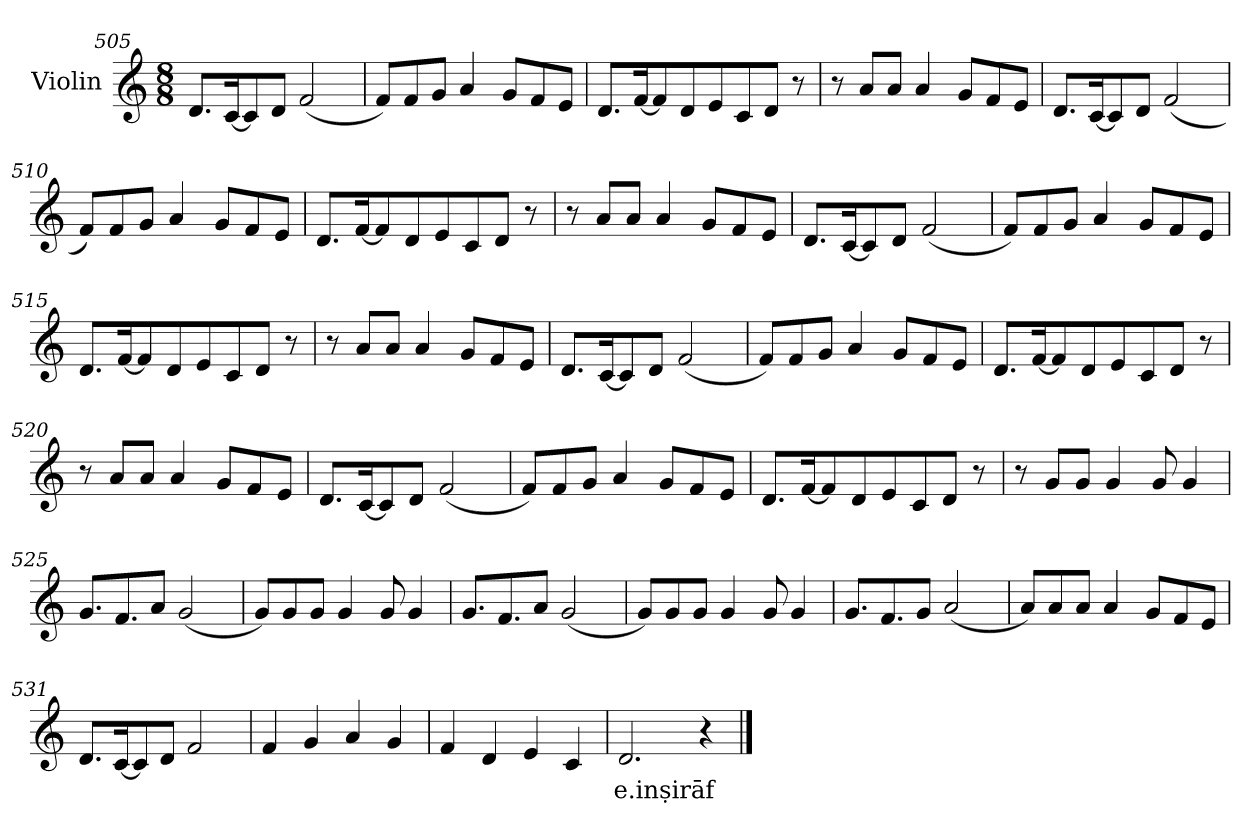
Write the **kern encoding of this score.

**kern	**text
*part1	*part1
*staff1	*staff1
*I"Violin	*
*clefG2	*
*k[]	*
*M8/8	*
=505	=505
8.d/L	.
[16c/K	.
8c/]	.
8d/J	.
(<2f/	.
!!LO:LB:g=z
=506	=506
8f/L)	.
8f/	.
8g/J	.
4a/	.
8g/L	.
8f/	.
8e/J	.
=507	=507
8.d/L	.
[16f/K	.
8f/]	.
8d/	.
8e/	.
8c/	.
8d/J	.
8r	.
=508	=508
8r	.
8a/L	.
8a/J	.
4a/	.
8g/L	.
8f/	.
8e/J	.
=509	=509
8.d/L	.
[16c/K	.
8c/]	.
8d/J	.
(<2f/	.
!!LO:LB:g=z
=510	=510
8f/L)	.
8f/	.
8g/J	.
4a/	.
8g/L	.
8f/	.
8e/J	.
=511	=511
8.d/L	.
[16f/K	.
8f/]	.
8d/	.
8e/	.
8c/	.
8d/J	.
8r	.
=512	=512
8r	.
8a/L	.
8a/J	.
4a/	.
8g/L	.
8f/	.
8e/J	.
=513	=513
8.d/L	.
[16c/K	.
8c/]	.
8d/J	.
(<2f/	.
!!LO:LB:g=z
=514	=514
8f/L)	.
8f/	.
8g/J	.
4a/	.
8g/L	.
8f/	.
8e/J	.
=515	=515
8.d/L	.
[16f/K	.
8f/]	.
8d/	.
8e/	.
8c/	.
8d/J	.
8r	.
=516	=516
8r	.
8a/L	.
8a/J	.
4a/	.
8g/L	.
8f/	.
8e/J	.
=517	=517
8.d/L	.
[16c/K	.
8c/]	.
8d/J	.
(<2f/	.
!!LO:LB:g=z
=518	=518
8f/L)	.
8f/	.
8g/J	.
4a/	.
8g/L	.
8f/	.
8e/J	.
=519	=519
8.d/L	.
[16f/K	.
8f/]	.
8d/	.
8e/	.
8c/	.
8d/J	.
8r	.
=520	=520
8r	.
8a/L	.
8a/J	.
4a/	.
8g/L	.
8f/	.
8e/J	.
=521	=521
8.d/L	.
[16c/K	.
8c/]	.
8d/J	.
(<2f/	.
!!LO:LB:g=z
=522	=522
8f/L)	.
8f/	.
8g/J	.
4a/	.
8g/L	.
8f/	.
8e/J	.
=523	=523
8.d/L	.
[16f/K	.
8f/]	.
8d/	.
8e/	.
8c/	.
8d/J	.
8r	.
=524	=524
8r	.
8g/L	.
8g/J	.
4g/	.
8g/	.
4g/	.
=525	=525
8.g/L	.
8.f/	.
8a/J	.
(<2g/	.
!!LO:LB:g=z
=526	=526
8g/L)	.
8g/	.
8g/J	.
4g/	.
8g/	.
4g/	.
=527	=527
8.g/L	.
8.f/	.
8a/J	.
(<2g/	.
=528	=528
8g/L)	.
8g/	.
8g/J	.
4g/	.
8g/	.
4g/	.
=529	=529
8.g/L	.
8.f/	.
8g/J	.
(<2a/	.
=530	=530
8a/L)	.
8a/	.
8a/J	.
4a/	.
8g/L	.
8f/	.
8e/J	.
!!LO:PB:g=z
=531	=531
8.d/L	.
[16c/K	.
8c/]	.
8d/J	.
2f/	.
=532	=532
4f/	.
4g/	.
4a/	.
4g/	.
=533	=533
4f/	.
4d/	.
4e/	.
4c/	.
=534	=534
!	!LO:LY:b
2.d/	e.inṣirāf
4r	.
==	==
*-	*-
